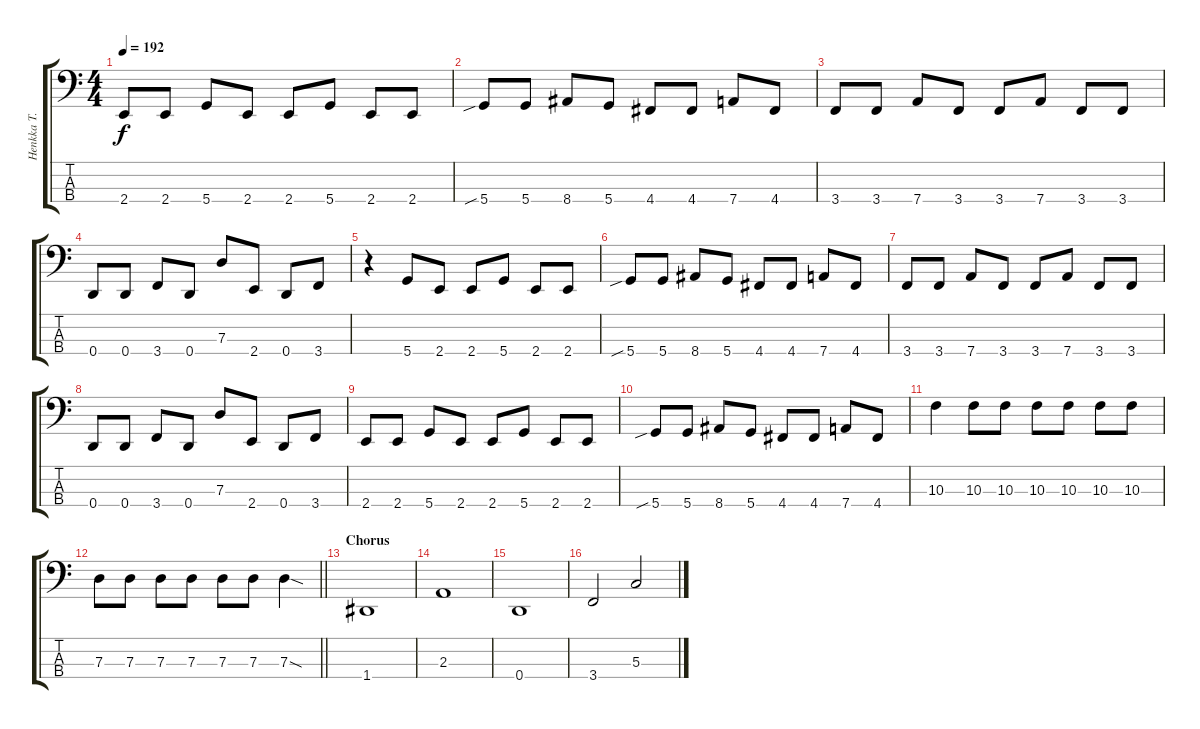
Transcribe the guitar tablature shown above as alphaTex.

\track ("Henkka T. Blacksmith" "Henkka T. ") {instrument electricbasspick}
\staff {score tabs}
\tuning (F2 C2 G1 D1) {hide}
\ts (4 4)
\tempo 192
\clef f4
\ks c
2.4.8{dy f} 2.4.8 5.4.8 2.4.8 2.4.8 5.4.8 2.4.8 2.4.8 |
5.4{sib}.8 5.4.8 8.4.8 5.4.8 4.4.8 4.4.8 7.4.8 4.4.8 |
3.4.8 3.4.8 7.4.8 3.4.8 3.4.8 7.4.8 3.4.8 3.4.8 |
0.4.8 0.4.8 3.4.8 0.4.8 7.3.8 2.4.8 0.4.8 3.4.8 |
r.4 5.4.8 2.4.8 2.4.8 5.4.8 2.4.8 2.4.8 |
5.4{sib}.8 5.4.8 8.4.8 5.4.8 4.4.8 4.4.8 7.4.8 4.4.8 |
3.4.8 3.4.8 7.4.8 3.4.8 3.4.8 7.4.8 3.4.8 3.4.8 |
0.4.8 0.4.8 3.4.8 0.4.8 7.3.8 2.4.8 0.4.8 3.4.8 |
2.4.8 2.4.8 5.4.8 2.4.8 2.4.8 5.4.8 2.4.8 2.4.8 |
5.4{sib}.8 5.4.8 8.4.8 5.4.8 4.4.8 4.4.8 7.4.8 4.4.8 |
10.3.4 10.3.8 10.3.8 10.3.8 10.3.8 10.3.8 10.3.8 |
\barLineRight lightlight
7.3.8 7.3.8 7.3.8 7.3.8 7.3.8 7.3.8 7.3{sod}.4 |
\section ("" "Chorus")
1.4.1 |
2.3.1 |
0.4.1 |
3.4.2 5.3.2
